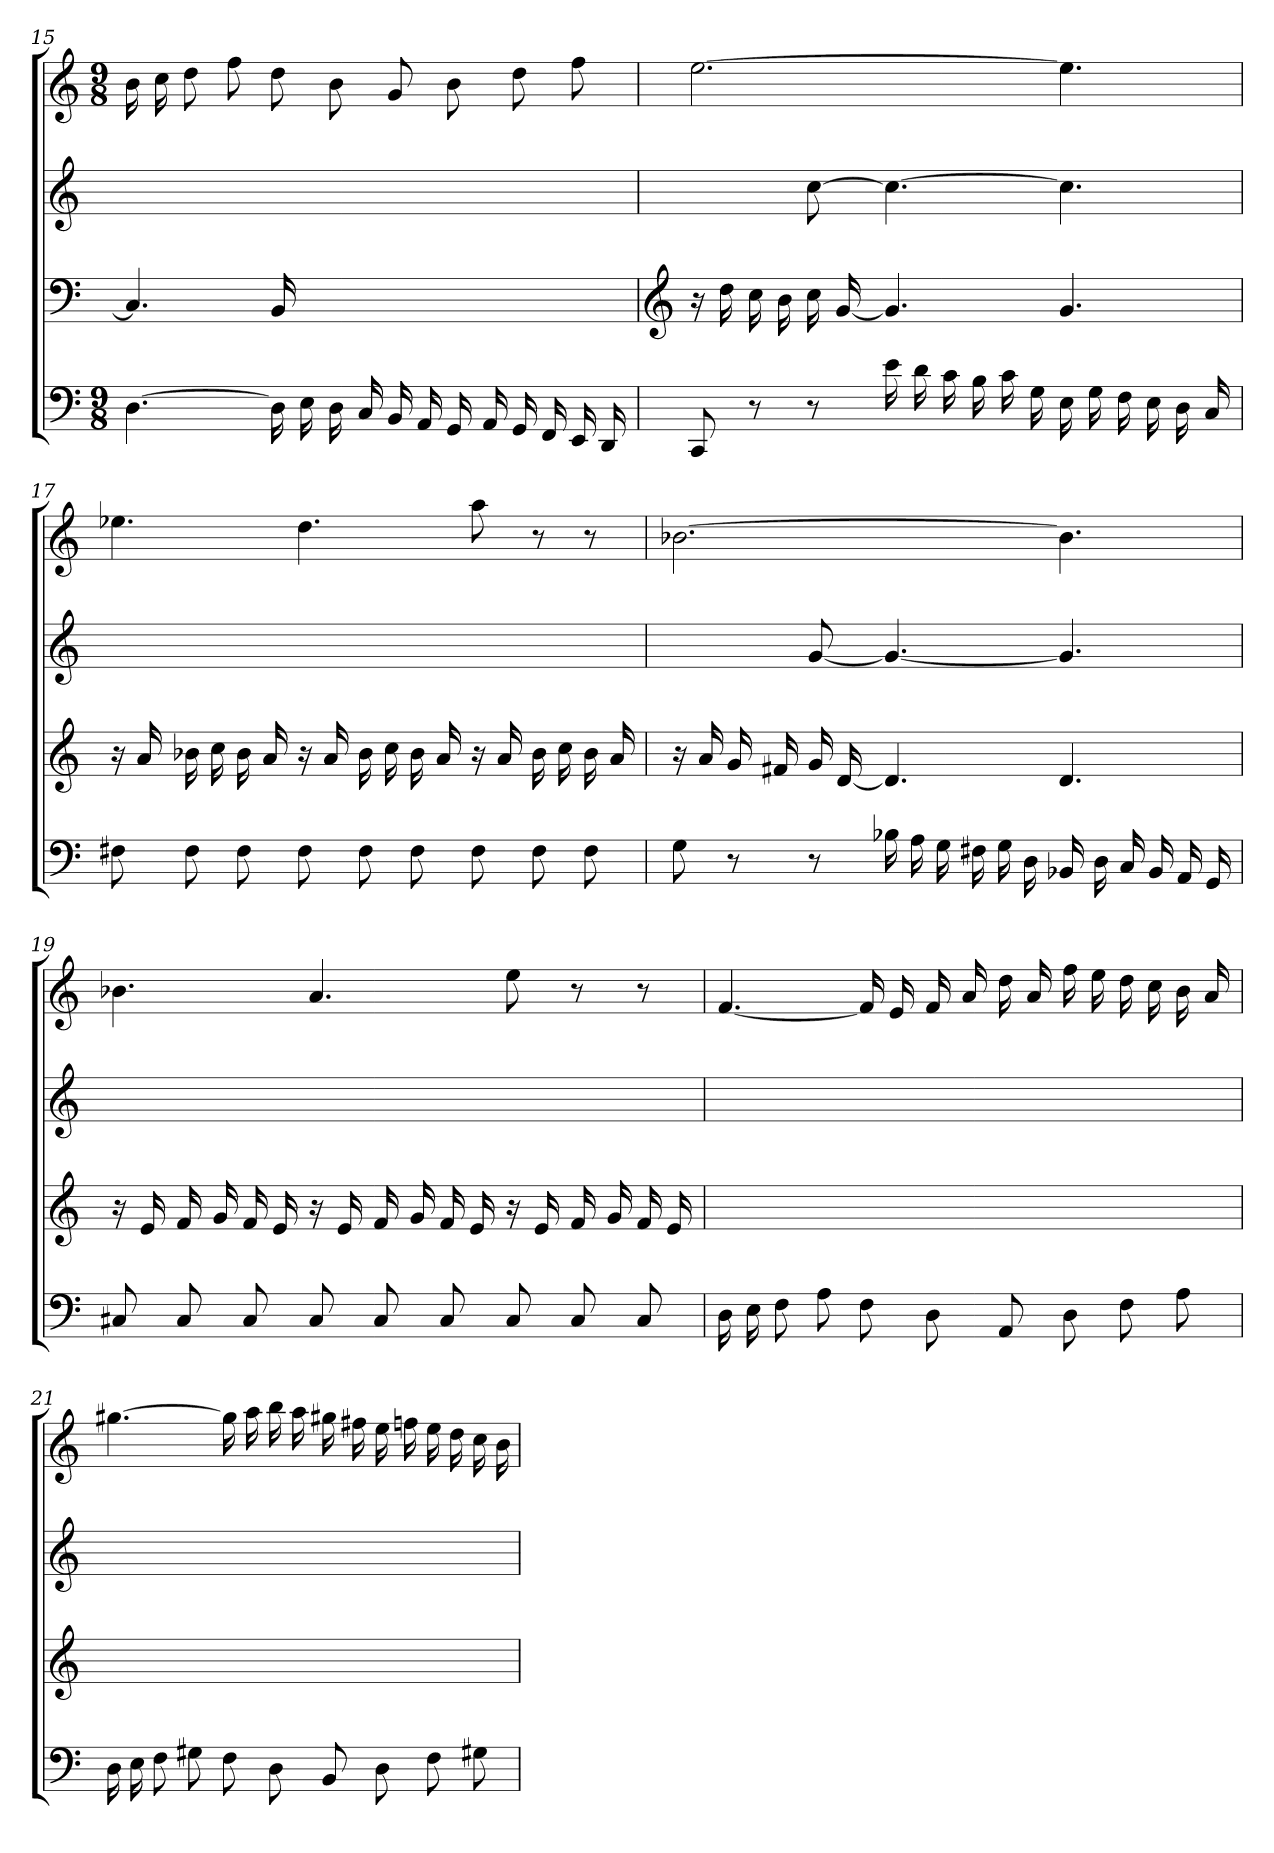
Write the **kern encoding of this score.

**kern	**kern	**kern	**kern
*part4	*part3	*part2	*part1
*staff4	*staff3	*staff2	*staff1
*clefF4	*clefF4	*clefG2	*clefG2
*M9/8	*	*	*M9/8
=15	=15	=15	=15
[4.D	4.C]	8ryy	16b
.	.	.	16cc
.	.	1ryy	8dd
.	.	.	8ff
16D]	16BB	.	8dd
16E	16ryy	.	.
16D	8ryy	.	8b
16C	.	.	.
16BB	8ryy	.	8g
16AA	.	.	.
16GG	4.ryy	.	8b
16AA	.	.	.
16GG	.	.	8dd
16FF	.	.	.
16EE	.	.	8ff
16DD	.	.	.
=16	=16	=16	=16
*	*clefG2	*	*
8CC	16r	4ryy	[2.ee
.	16dd	.	.
8r	16cc	.	.
.	16b	.	.
8r	16cc	[8cc	.
.	[16g	.	.
16e	4.g]	4.cc_	.
16d	.	.	.
16c	.	.	.
16B	.	.	.
16c	.	.	.
16G	.	.	.
16E	4.g	4.cc]	4.ee]
16G	.	.	.
16F	.	.	.
16E	.	.	.
16D	.	.	.
16C	.	.	.
=17	=17	=17	=17
8F#X	16r	8ryy	4.ee-X
.	16a	.	.
8F#	16b-X	1ryy	.
.	16cc	.	.
8F#	16b-	.	.
.	16a	.	.
8F#	16r	.	4.dd
.	16a	.	.
8F#	16b-	.	.
.	16cc	.	.
8F#	16b-	.	.
.	16a	.	.
8F#	16r	.	8aa
.	16a	.	.
8F#	16b-	.	8r
.	16cc	.	.
8F#	16b-	.	8r
.	16a	.	.
=18	=18	=18	=18
8G	16r	4ryy	[2.b-X
.	16a	.	.
8r	16g	.	.
.	16f#X	.	.
8r	16g	[8g	.
.	[16d	.	.
16B-X	4.d]	4.g_	.
16A	.	.	.
16G	.	.	.
16F#X	.	.	.
16G	.	.	.
16D	.	.	.
16BB-X	4.d	4.g]	4.b-]
16D	.	.	.
16C	.	.	.
16BB-	.	.	.
16AA	.	.	.
16GG	.	.	.
=19	=19	=19	=19
8C#X	16r	8ryy	4.b-X
.	16e	.	.
8C#	16f	1ryy	.
.	16g	.	.
8C#	16f	.	.
.	16e	.	.
8C#	16r	.	4.a
.	16e	.	.
8C#	16f	.	.
.	16g	.	.
8C#	16f	.	.
.	16e	.	.
8C#	16r	.	8ee
.	16e	.	.
8C#	16f	.	8r
.	16g	.	.
8C#	16f	.	8r
.	16e	.	.
=20	=20	=20	=20
16D	8ryy	8ryy	[4.f
16E	.	.	.
8F	1ryy	1ryy	.
8A	.	.	.
8F	.	.	16f]
.	.	.	16e
8D	.	.	16f
.	.	.	16a
8AA	.	.	16dd
.	.	.	16a
8D	.	.	16ff
.	.	.	16ee
8F	.	.	16dd
.	.	.	16cc
8A	.	.	16b
.	.	.	16a
=21	=21	=21	=21
16D	8ryy	8ryy	[4.gg#X
16E	.	.	.
8F	1ryy	1ryy	.
8G#X	.	.	.
8F	.	.	16gg#]
.	.	.	16aa
8D	.	.	16bb
.	.	.	16aa
8BB	.	.	16gg#X
.	.	.	16ff#X
8D	.	.	16ee
.	.	.	16ffn
8F	.	.	16ee
.	.	.	16dd
8G#X	.	.	16cc
.	.	.	16b
=	=	=	=
*-	*-	*-	*-
